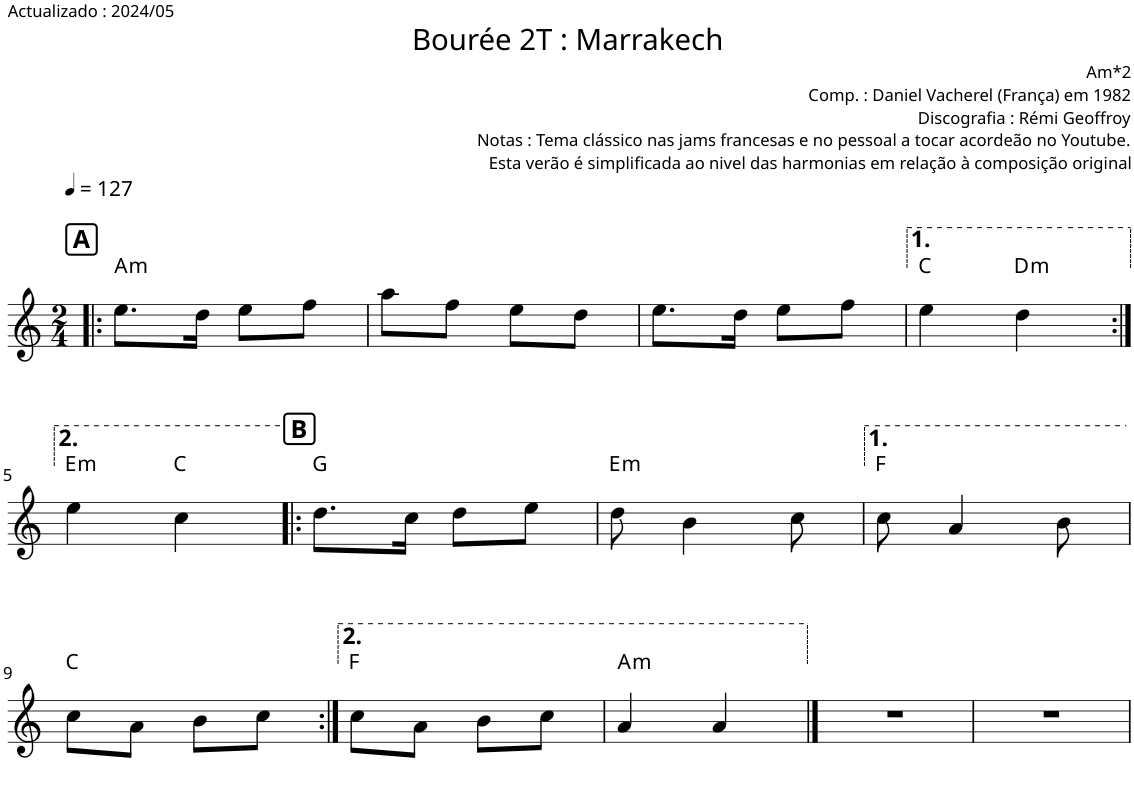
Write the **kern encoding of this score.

**kern	**harte
*part1	*part1
*staff1	*
*I"Piano	*
*I'Pno.	*
*clefG2	*
*k[]	*
*M2/4	*
*MM127	*
!!LO:REH:place=s1:a:B:cj:fs=12:t=A
=1!|:	=1!|:
!	!LO:H:kt=m
8.ee\L	A:min
16dd\Jk	.
8ee\L	.
8ff\J	.
=2	=2
8aa\L	.
8ff\J	.
8ee\L	.
8dd\J	.
=3	=3
8.ee\L	.
16dd\Jk	.
8ee\L	.
8ff\J	.
=4	=4
4ee\	C:maj
!	!LO:H:kt=m
4dd\	D:min
!!LO:LB:g=z
=5:|!	=5:|!
!	!LO:H:kt=m
4ee\	E:min
4cc\	C:maj
!!LO:REH:place=s1:a:B:cj:fs=12:t=B
=6!|:	=6!|:
8.dd\L	G:maj
16cc\Jk	.
8dd\L	.
8ee\J	.
=7	=7
!	!LO:H:kt=m
8dd\	E:min
4b\	.
8cc\	.
=8	=8
8cc\	F:maj
4a/	.
8b\	.
!!LO:LB:g=z
=9	=9
8cc\L	C:maj
8a\J	.
8b\L	.
8cc\J	.
=10:|!	=10:|!
8cc\L	F:maj
8a\J	.
8b\L	.
8cc\J	.
=11	=11
!	!LO:H:kt=m
4a/	A:min
4a/	.
==12	==12
2r	.
=13	=13
2r	.
=	=
*-	*-
